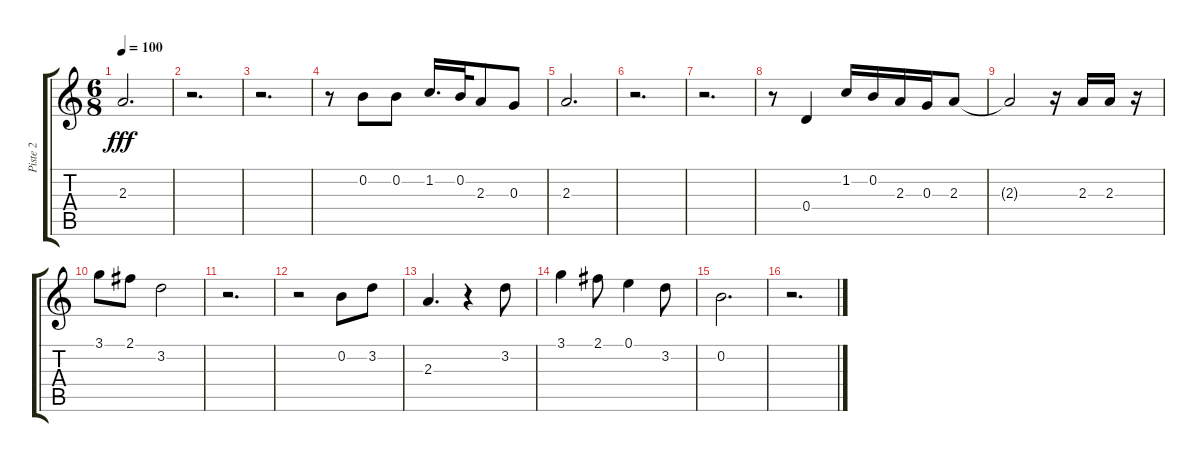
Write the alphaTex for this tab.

\track ("Piste 2" "Piste 2") {instrument acousticguitarnylon}
\staff {score tabs}
\tuning (E4 B3 G3 D3 A2 E2) {hide}
\ts (6 8)
\tempo 100
\clef g2
\ks c
2.3.2{d dy fff} |
r.2{d} |
r.2{d} |
r.8 0.2.8 0.2.8 1.2.16{d} 0.2.32 2.3.8 0.3.8 |
2.3.2{d} |
r.2{d} |
r.2{d} |
r.8 0.4.4 1.2.16 0.2.16 2.3.16 0.3.16 2.3.8 |
2.3{t}.2 r.16 2.3.16 2.3.16 r.16 |
3.1.8 2.1.8 3.2.2 |
r.2{d} |
r.2 0.2.8 3.2.8 |
2.3.4{d} r.4 3.2.8 |
3.1.4 2.1.8 0.1.4 3.2.8 |
0.2.2{d} |
r.2{d}
